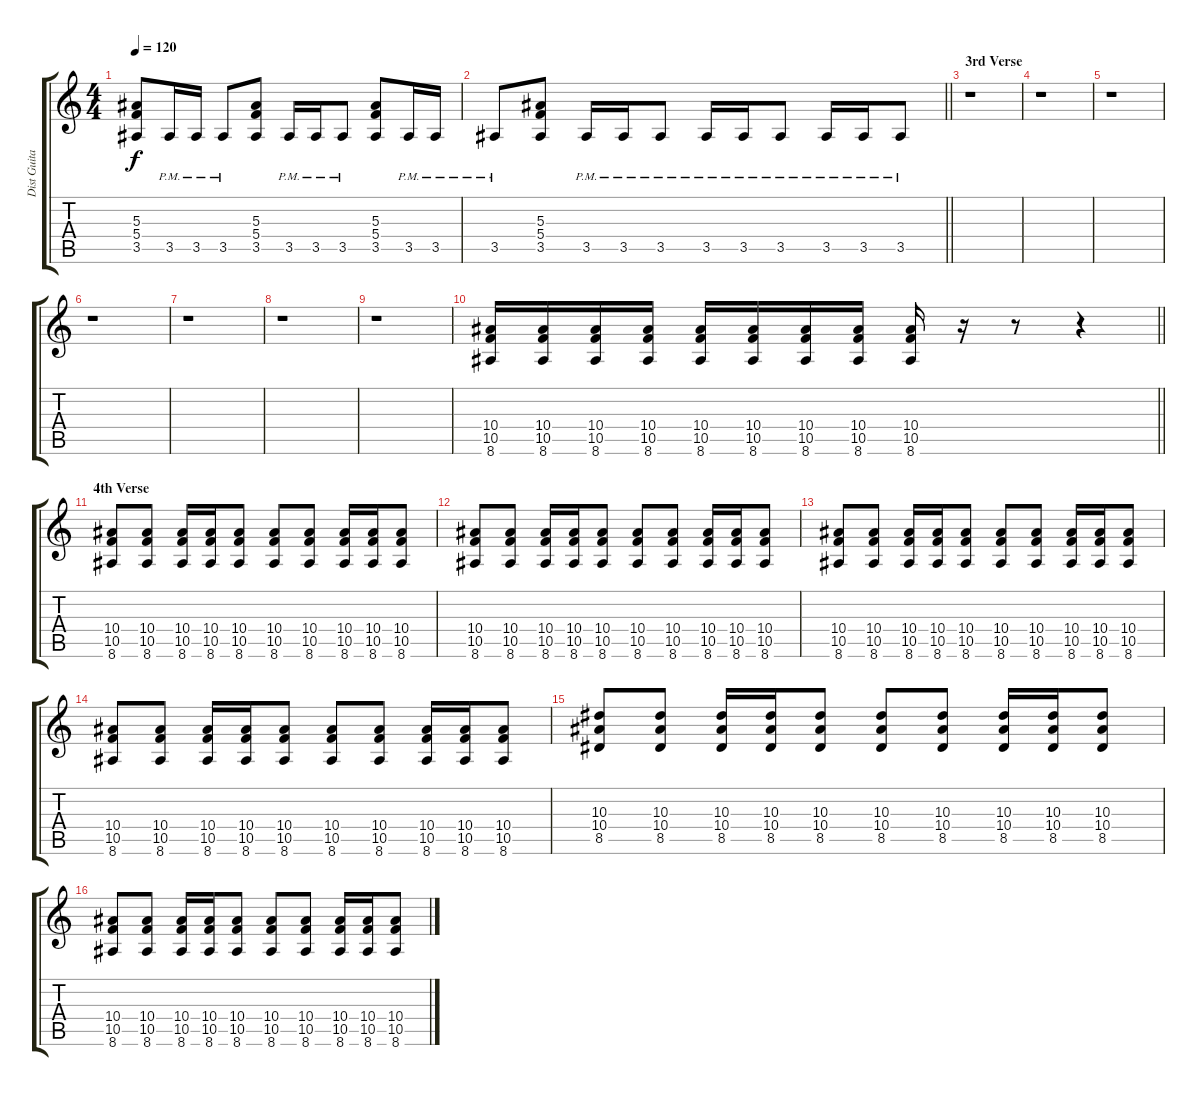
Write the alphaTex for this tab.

\track ("Dist Guitar" "Dist Guita") {instrument distortionguitar}
\staff {score tabs}
\tuning (D4 A3 F3 C3 G2 D2) {hide}
\ts (4 4)
\tempo 120
\clef g2
\ks c
(5.3 5.4 3.5).8{dy f} 3.5{pm}.16 3.5{pm}.16 3.5{pm}.8 (5.3 5.4 3.5).8 3.5{pm}.16 3.5{pm}.16 3.5{pm}.8 (5.3 5.4 3.5).8 3.5{pm}.16 3.5{pm}.16 |
\barLineRight lightlight
3.5{pm}.8 (5.3 5.4 3.5).8 3.5{pm}.16 3.5{pm}.16 3.5{pm}.8 3.5{pm}.16 3.5{pm}.16 3.5{pm}.8 3.5{pm}.16 3.5{pm}.16 3.5{pm}.8 |
\section ("" "3rd Verse")
r.1 |
r.1 |
r.1 |
r.1 |
r.1 |
r.1 |
r.1 |
\barLineRight lightlight
(10.4 10.5 8.6).16 (10.4 10.5 8.6).16 (10.4 10.5 8.6).16 (10.4 10.5 8.6).16 (10.4 10.5 8.6).16 (10.4 10.5 8.6).16 (10.4 10.5 8.6).16 (10.4 10.5 8.6).16 (10.4 10.5 8.6).16 r.16 r.8 r.4 |
\section ("" "4th Verse")
(10.4 10.5 8.6).8 (10.4 10.5 8.6).8 (10.4 10.5 8.6).16 (10.4 10.5 8.6).16 (10.4 10.5 8.6).8 (10.4 10.5 8.6).8 (10.4 10.5 8.6).8 (10.4 10.5 8.6).16 (10.4 10.5 8.6).16 (10.4 10.5 8.6).8 |
(10.4 10.5 8.6).8 (10.4 10.5 8.6).8 (10.4 10.5 8.6).16 (10.4 10.5 8.6).16 (10.4 10.5 8.6).8 (10.4 10.5 8.6).8 (10.4 10.5 8.6).8 (10.4 10.5 8.6).16 (10.4 10.5 8.6).16 (10.4 10.5 8.6).8 |
(10.4 10.5 8.6).8 (10.4 10.5 8.6).8 (10.4 10.5 8.6).16 (10.4 10.5 8.6).16 (10.4 10.5 8.6).8 (10.4 10.5 8.6).8 (10.4 10.5 8.6).8 (10.4 10.5 8.6).16 (10.4 10.5 8.6).16 (10.4 10.5 8.6).8 |
(10.4 10.5 8.6).8 (10.4 10.5 8.6).8 (10.4 10.5 8.6).16 (10.4 10.5 8.6).16 (10.4 10.5 8.6).8 (10.4 10.5 8.6).8 (10.4 10.5 8.6).8 (10.4 10.5 8.6).16 (10.4 10.5 8.6).16 (10.4 10.5 8.6).8 |
(10.3 10.4 8.5).8 (10.3 10.4 8.5).8 (10.3 10.4 8.5).16 (10.3 10.4 8.5).16 (10.3 10.4 8.5).8 (10.3 10.4 8.5).8 (10.3 10.4 8.5).8 (10.3 10.4 8.5).16 (10.3 10.4 8.5).16 (10.3 10.4 8.5).8 |
(10.4 10.5 8.6).8 (10.4 10.5 8.6).8 (10.4 10.5 8.6).16 (10.4 10.5 8.6).16 (10.4 10.5 8.6).8 (10.4 10.5 8.6).8 (10.4 10.5 8.6).8 (10.4 10.5 8.6).16 (10.4 10.5 8.6).16 (10.4 10.5 8.6).8
